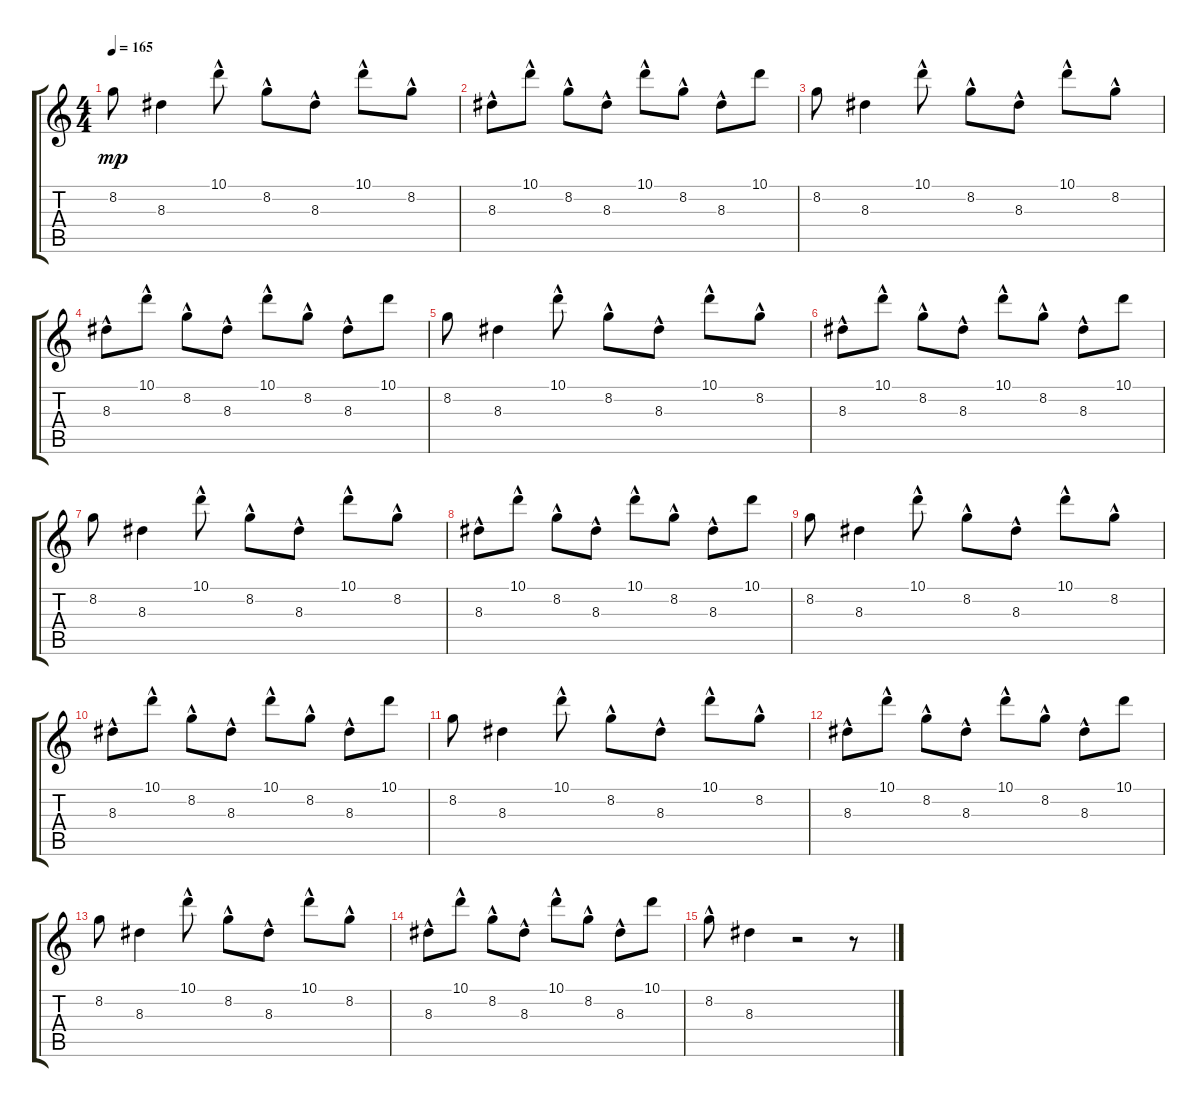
\track "" {instrument electricguitarjazz}
\staff {score tabs}
\tuning (E4 B3 G3 D3 A2 D2) {hide}
\ts (4 4)
\tempo 165
\clef g2
\ks c
8.2.8{dy mp} 8.3.4 10.1{hac}.8 8.2{hac}.8 8.3{hac}.8 10.1{hac}.8 8.2{hac}.8 |
8.3{hac}.8 10.1{hac}.8 8.2{hac}.8 8.3{hac}.8 10.1{hac}.8 8.2{hac}.8 8.3{hac}.8 10.1.8 |
8.2.8 8.3.4 10.1{hac}.8 8.2{hac}.8 8.3{hac}.8 10.1{hac}.8 8.2{hac}.8 |
8.3{hac}.8 10.1{hac}.8 8.2{hac}.8 8.3{hac}.8 10.1{hac}.8 8.2{hac}.8 8.3{hac}.8 10.1.8 |
8.2.8 8.3.4 10.1{hac}.8 8.2{hac}.8 8.3{hac}.8 10.1{hac}.8 8.2{hac}.8 |
8.3{hac}.8 10.1{hac}.8 8.2{hac}.8 8.3{hac}.8 10.1{hac}.8 8.2{hac}.8 8.3{hac}.8 10.1.8 |
8.2.8 8.3.4 10.1{hac}.8 8.2{hac}.8 8.3{hac}.8 10.1{hac}.8 8.2{hac}.8 |
8.3{hac}.8 10.1{hac}.8 8.2{hac}.8 8.3{hac}.8 10.1{hac}.8 8.2{hac}.8 8.3{hac}.8 10.1.8 |
8.2.8 8.3.4 10.1{hac}.8 8.2{hac}.8 8.3{hac}.8 10.1{hac}.8 8.2{hac}.8 |
8.3{hac}.8 10.1{hac}.8 8.2{hac}.8 8.3{hac}.8 10.1{hac}.8 8.2{hac}.8 8.3{hac}.8 10.1.8 |
8.2.8 8.3.4 10.1{hac}.8 8.2{hac}.8 8.3{hac}.8 10.1{hac}.8 8.2{hac}.8 |
8.3{hac}.8 10.1{hac}.8 8.2{hac}.8 8.3{hac}.8 10.1{hac}.8 8.2{hac}.8 8.3{hac}.8 10.1.8 |
8.2.8 8.3.4 10.1{hac}.8 8.2{hac}.8 8.3{hac}.8 10.1{hac}.8 8.2{hac}.8 |
8.3{hac}.8 10.1{hac}.8 8.2{hac}.8 8.3{hac}.8 10.1{hac}.8 8.2{hac}.8 8.3{hac}.8 10.1.8 |
8.2{hac}.8 8.3.4 r.2 r.8
